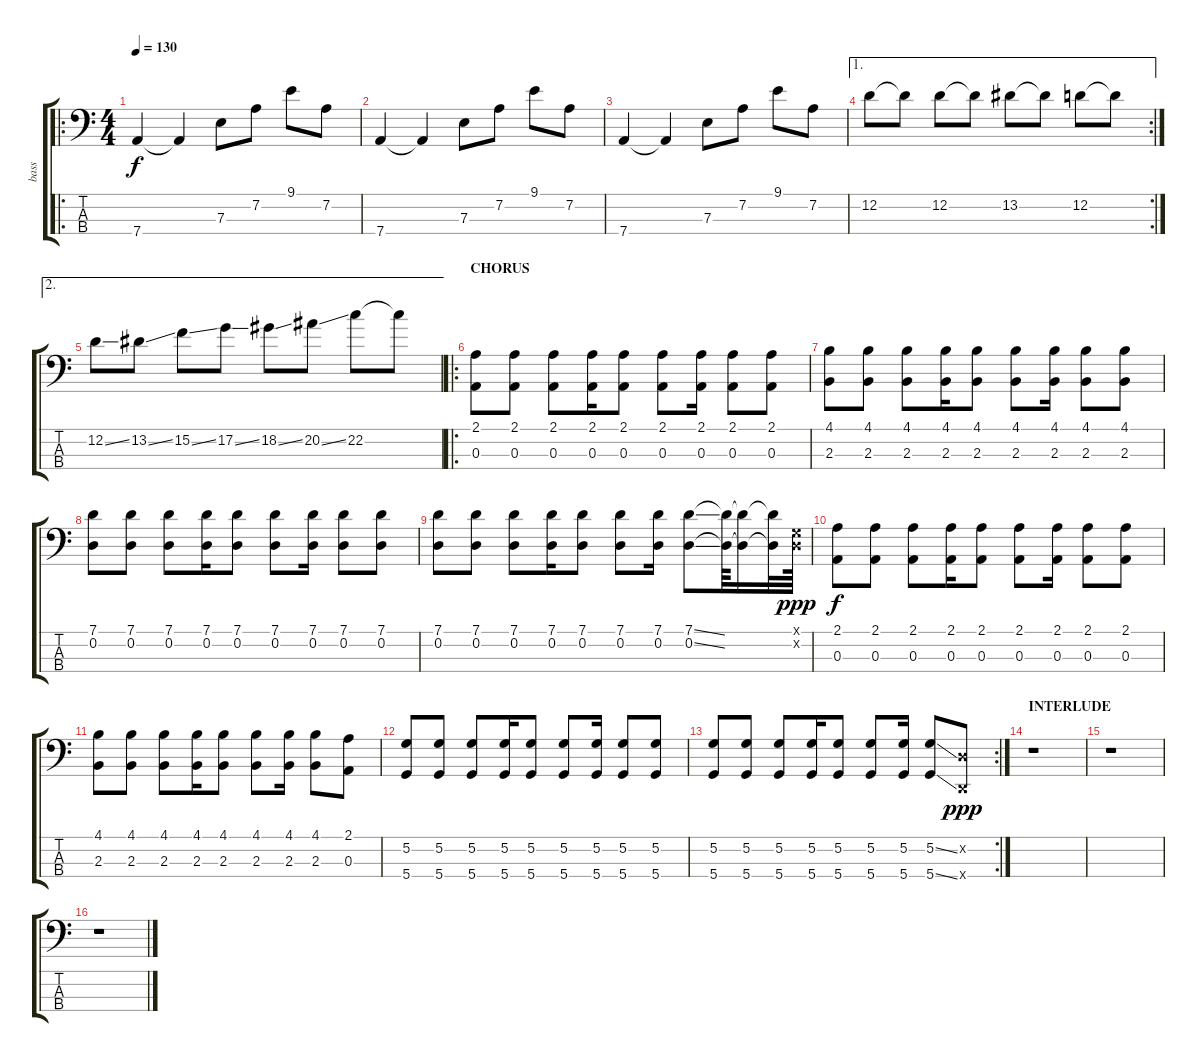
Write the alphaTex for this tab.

\track ("bass" "bass") {instrument electricbasspick}
\staff {score tabs}
\tuning (G2 D2 A1 D1) {hide}
\ro
\ts (4 4)
\tempo 130
\clef f4
\ks c
7.4.4{dy f instrument fretlessbass} 7.4{t}.4 7.3.8 7.2.8 9.1.8 7.2.8 |
7.4.4{instrument fretlessbass} 7.4{t}.4 7.3.8 7.2.8 9.1.8 7.2.8 |
7.4.4{instrument fretlessbass} 7.4{t}.4 7.3.8 7.2.8 9.1.8 7.2.8 |
\ae 1
\rc 2
12.2.8{instrument fretlessbass} 12.2{t}.8 12.2.8 12.2{t}.8 13.2.8 13.2{t}.8 12.2.8 12.2{t}.8 |
\ae 2
12.2{ss}.8{instrument electricbasspick} 13.2{ss}.8 15.2{ss}.8 17.2{ss}.8 18.2{ss}.8 20.2{ss}.8 22.2.8 22.2{t}.8 |
\ro
\section ("" "CHORUS")
(2.1 0.3).8{instrument electricbasspick} (2.1 0.3).8 (2.1 0.3).8 (2.1 0.3).16 (2.1 0.3).8 (2.1 0.3).8 (2.1 0.3).16 (2.1 0.3).8 (2.1 0.3).8 |
(4.1 2.3).8 (4.1 2.3).8 (4.1 2.3).8 (4.1 2.3).16 (4.1 2.3).8 (4.1 2.3).8 (4.1 2.3).16 (4.1 2.3).8 (4.1 2.3).8 |
(7.1 0.2).8 (7.1 0.2).8 (7.1 0.2).8 (7.1 0.2).16 (7.1 0.2).8 (7.1 0.2).8 (7.1 0.2).16 (7.1 0.2).8 (7.1 0.2).8 |
(7.1 0.2).8 (7.1 0.2).8 (7.1 0.2).8 (7.1 0.2).16 (7.1 0.2).8 (7.1 0.2).8 (7.1 0.2).16 (7.1{ss} 0.2{ss}).8 (7.1{t} 0.2{t}).64 (7.1{t} 0.2{t}).16 (7.1{t} 0.2{t}).32 (0.1{x} 0.2{x}).64{dy ppp} |
(2.1 0.3).8{dy f} (2.1 0.3).8 (2.1 0.3).8 (2.1 0.3).16 (2.1 0.3).8 (2.1 0.3).8 (2.1 0.3).16 (2.1 0.3).8 (2.1 0.3).8 |
(4.1 2.3).8 (4.1 2.3).8 (4.1 2.3).8 (4.1 2.3).16 (4.1 2.3).8 (4.1 2.3).8 (4.1 2.3).16 (4.1 2.3).8 (2.1 0.3).8 |
(5.2 5.4).8 (5.2 5.4).8 (5.2 5.4).8 (5.2 5.4).16 (5.2 5.4).8 (5.2 5.4).8 (5.2 5.4).16 (5.2 5.4).8 (5.2 5.4).8 |
\rc 2
(5.2 5.4).8 (5.2 5.4).8 (5.2 5.4).8 (5.2 5.4).16 (5.2 5.4).8 (5.2 5.4).8 (5.2 5.4).16 (5.2{ss} 5.4{ss}).8 (0.2{x} 0.4{x}).8{dy ppp} |
\section ("" "INTERLUDE")
r.1 |
r.1 |
r.1
